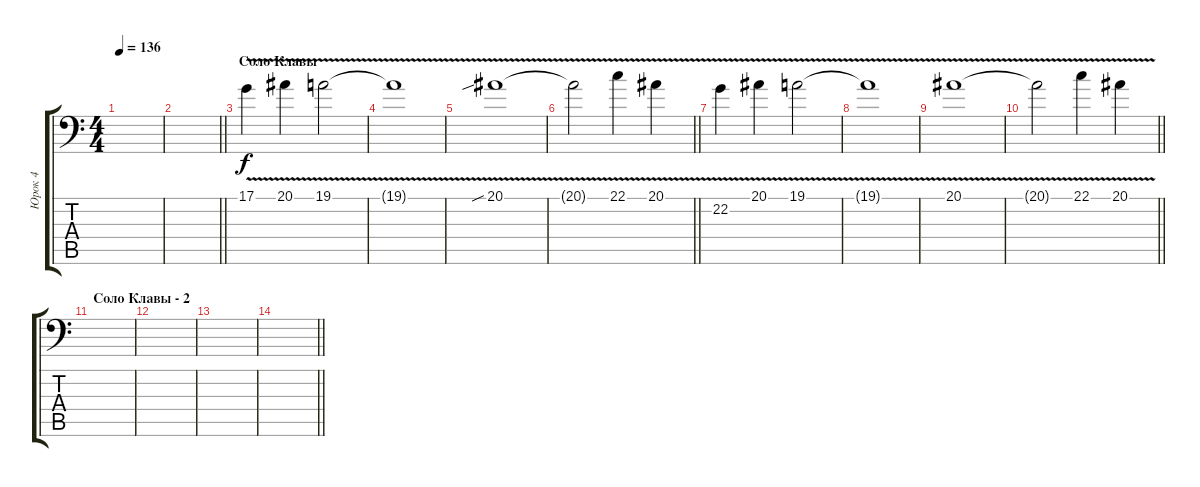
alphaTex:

\track ("Юрок 4" "Юрок 4") {instrument shakuhachi}
\staff {score tabs}
\tuning (D3 A2 F2 C2 G1 C1) {hide}
\ts (4 4)
\tempo 136
\clef f4
\ks c
|
\barLineRight lightlight
|
\section ("" "Соло Клавы")
17.1{v}.4{volume 14 instrument violin} 20.1{v}.4 19.1{v}.2 |
19.1{t}.1 |
20.1{v sib}.1 |
\barLineRight lightlight
20.1{t}.2 22.1{v}.4 20.1{v}.4 |
22.2{v}.4 20.1{v}.4 19.1{v}.2 |
19.1{t}.1 |
20.1{v}.1 |
\barLineRight lightlight
20.1{t}.2 22.1{v}.4 20.1{v}.4 |
\section ("" "Соло Клавы - 2")
|
|
|
\barLineRight lightlight
